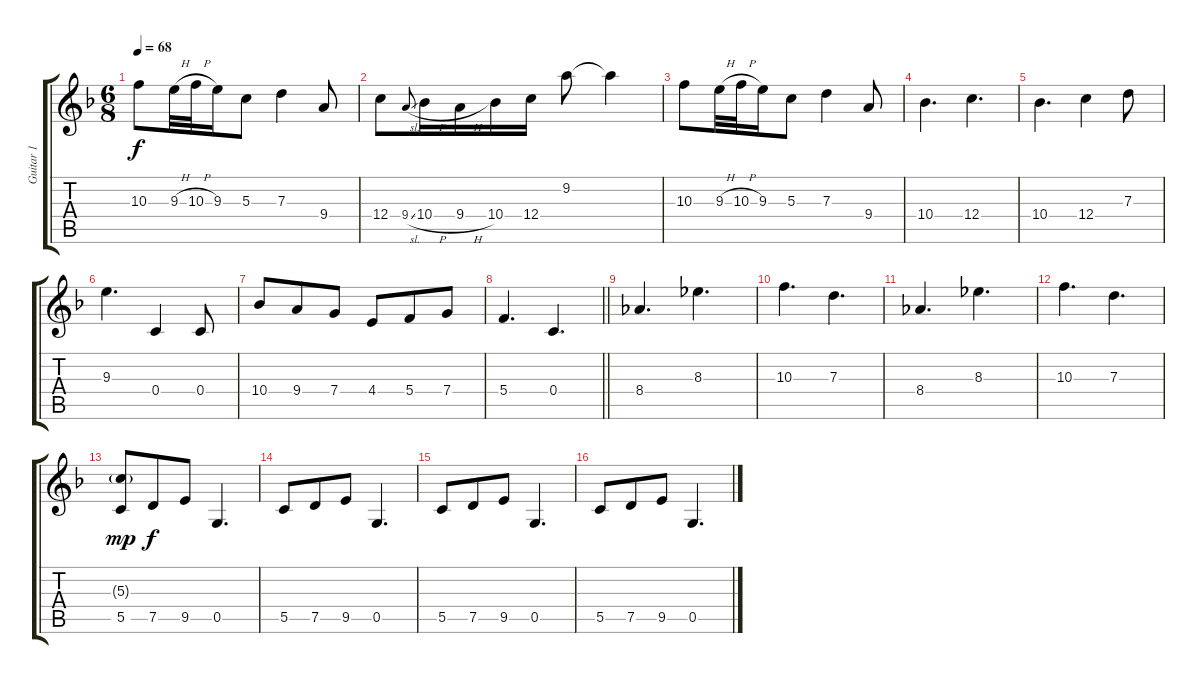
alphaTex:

\track ("Guitar 1" "Guitar 1") {instrument distortionguitar}
\staff {score tabs}
\tuning (E4 C4 G3 C3 G2 C2) {hide}
\ts (6 8)
\tempo 68
\clef g2
\ks f
10.3.8{dy f} 9.3{h}.32 10.3{h}.32 9.3.16 5.3.8 7.3.4 9.4.8 |
12.4.8 9.4{sl}.8{gr onbeat} 10.4{h}.16 9.4{h}.16 10.4.16 12.4.16 9.2.8 9.2{t}.4 |
10.3.8 9.3{h}.32 10.3{h}.32 9.3.16 5.3.8 7.3.4 9.4.8 |
10.4.4{d} 12.4.4{d} |
10.4.4{d} 12.4.4 7.3.8 |
9.3.4{d} 0.4.4 0.4.8 |
10.4.8 9.4.8 7.4.8 4.4.8 5.4.8 7.4.8 |
\barLineRight lightlight
5.4.4{d} 0.4.4{d} |
8.4.4{d} 8.3.4{d} |
10.3.4{d} 7.3.4{d} |
8.4.4{d} 8.3.4{d} |
10.3.4{d} 7.3.4{d} |
(5.3{g} 5.5).8{dy mp} 7.5.8{dy f} 9.5.8 0.5.4{d} |
5.5.8 7.5.8 9.5.8 0.5.4{d} |
5.5.8 7.5.8 9.5.8 0.5.4{d} |
5.5.8 7.5.8 9.5.8 0.5.4{d}
